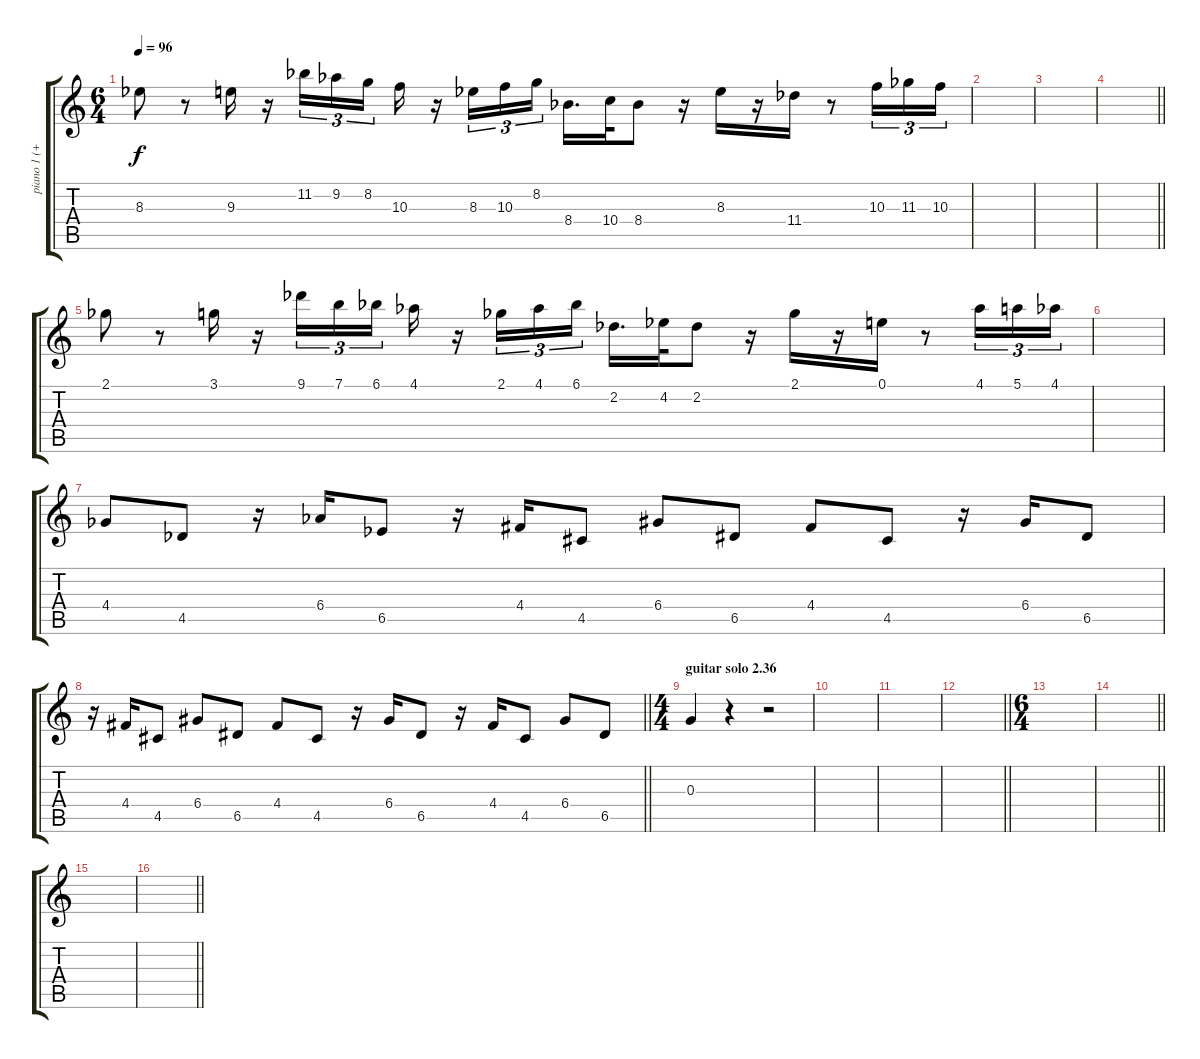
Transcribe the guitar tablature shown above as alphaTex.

\track ("piano 1 (+12)" "piano 1 (+") {instrument acousticgrandpiano}
\staff {score tabs}
\tuning (E5 B4 G4 D4 A3 E3) {hide}
\ts (6 4)
\tempo 96
\clef g2
\ks c
8.3{acc b}.8{dy f} r.8 9.3.16 r.16 11.2{acc b}.16{tu (3 2)} 9.2{acc b}.16{tu (3 2)} 8.2.16{tu (3 2) beam splitsecondary} 10.3.16 r.16 8.3{acc b}.16{tu (3 2)} 10.3.16{tu (3 2)} 8.2.16{tu (3 2)} 8.4{acc b}.16{d} 10.4.32 8.4{acc b}.8 r.16 8.3{acc b}.16 r.16 11.4{acc b}.16 r.8 10.3.16{tu (3 2)} 11.3{acc b}.16{tu (3 2)} 10.3.16{tu (3 2)} |
|
|
\barLineRight lightlight
|
2.1{acc b}.8 r.8 3.1.16 r.16 9.1{acc b}.16{tu (3 2)} 7.1.16{tu (3 2)} 6.1{acc b}.16{tu (3 2) beam splitsecondary} 4.1{acc b}.16 r.16 2.1{acc b}.16{tu (3 2)} 4.1{acc b}.16{tu (3 2)} 6.1{acc b}.16{tu (3 2)} 2.2{acc b}.16{d} 4.2{acc b}.32 2.2{acc b}.8 r.16 2.1{acc b}.16 r.16 0.1.16 r.8 4.1{acc b}.16{tu (3 2)} 5.1.16{tu (3 2)} 4.1{acc b}.16{tu (3 2)} |
|
4.4{acc b}.8 4.5{acc b}.8 r.16 6.4{acc b}.16 6.5{acc b}.8 r.16 4.4.16 4.5.8 6.4.8 6.5.8 4.4.8 4.5.8 r.16 6.4.16 6.5.8 |
\barLineRight lightlight
r.16 4.4.16 4.5.8 6.4.8 6.5.8 4.4.8 4.5.8 r.16 6.4.16 6.5.8 r.16 4.4.16 4.5.8 6.4.8 6.5.8 |
\ts (4 4)
\section ("" "guitar solo 2.36")
0.3.4 r.4 r.2 |
|
|
\barLineRight lightlight
|
\ts (6 4)
|
\barLineRight lightlight
|
|
\barLineRight lightlight
